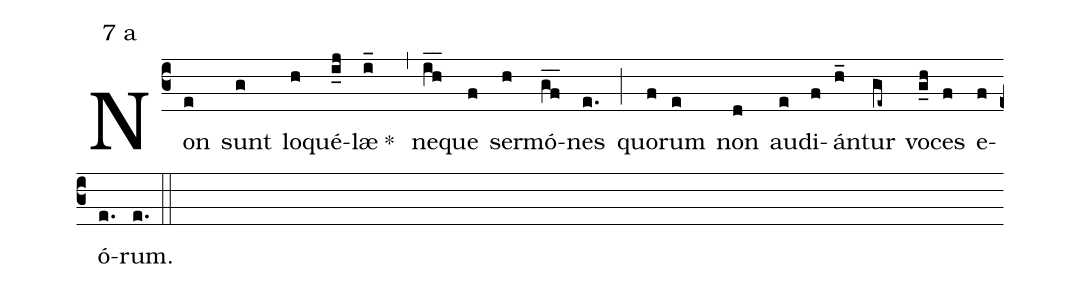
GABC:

mode:7 a;
%%
(c3) Non(e) sunt(g) lo(h)qué(i_j)læ(i_) *()(,) ne(ih__)que(f) ser(h)mó(gf__)nes(e.) (;) quo(f)rum(e) non(d) au(e)di(f)án(h_)tur(ge~) vo(g_h)ces(f) e(f)ó(e.)rum.(e.) (::)
